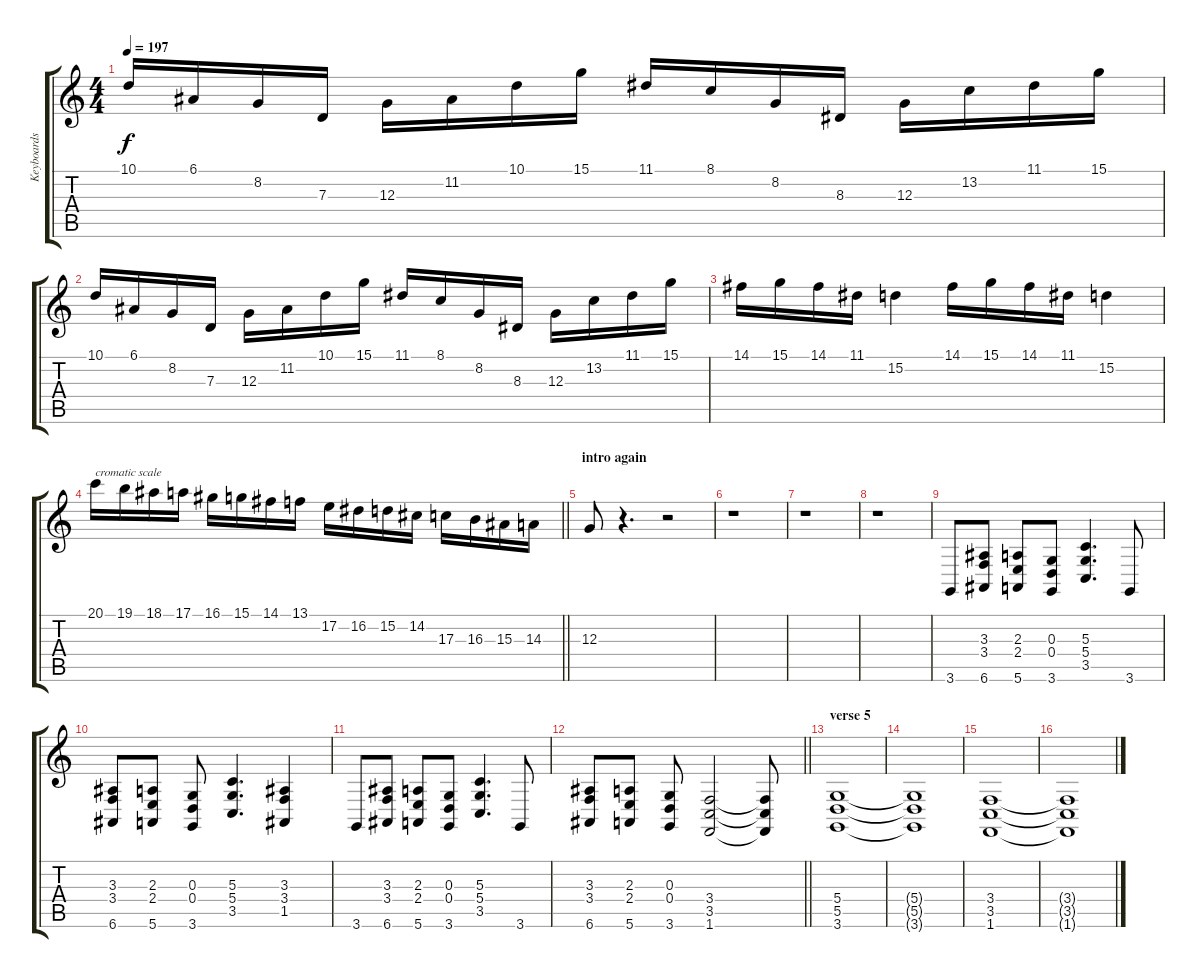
\track ("Keyboards and Synths (Lord)" "Keyboards ") {instrument drawbarorgan}
\staff {score tabs}
\tuning (E4 B3 G3 D3 A2 E2) {hide}
\ts (4 4)
\tempo 197
\clef g2
\ks c
10.1.16{dy f} 6.1.16 8.2.16 7.3.16 12.3.16 11.2.16 10.1.16 15.1.16 11.1.16 8.1.16 8.2.16 8.3.16 12.3.16 13.2.16 11.1.16 15.1.16 |
10.1.16 6.1.16 8.2.16 7.3.16 12.3.16 11.2.16 10.1.16 15.1.16 11.1.16 8.1.16 8.2.16 8.3.16 12.3.16 13.2.16 11.1.16 15.1.16 |
14.1.16 15.1.16 14.1.16 11.1.16 15.2.4 14.1.16 15.1.16 14.1.16 11.1.16 15.2.4 |
\barLineRight lightlight
20.1.16{txt "cromatic scale"} 19.1.16 18.1.16 17.1.16 16.1.16 15.1.16 14.1.16 13.1.16 17.2.16 16.2.16 15.2.16 14.2.16 17.3.16 16.3.16 15.3.16 14.3.16 |
\section ("" "intro again")
12.3.8 r.4{d} r.2 |
r.1 |
r.1 |
r.1 |
3.6.8 (3.3 3.4 6.6).8 (2.3 2.4 5.6).8 (0.3 0.4 3.6).8 (5.3 5.4 3.5).4{d} 3.6.8 |
(3.3 3.4 6.6).8 (2.3 2.4 5.6).8 (0.3 0.4 3.6).8 (5.3 5.4 3.5).4{d} (3.3 3.4 1.5).4 |
3.6.8 (3.3 3.4 6.6).8 (2.3 2.4 5.6).8 (0.3 0.4 3.6).8 (5.3 5.4 3.5).4{d} 3.6.8 |
\barLineRight lightlight
(3.3 3.4 6.6).8 (2.3 2.4 5.6).8 (0.3 0.4 3.6).8 (3.4 3.5 1.6).2 (3.4{t} 3.5{t} 1.6{t}).8 |
\section ("" "verse 5")
(5.4 5.5 3.6).1 |
(5.4{t} 5.5{t} 3.6{t}).1 |
(3.4 3.5 1.6).1 |
(3.4{t} 3.5{t} 1.6{t}).1
